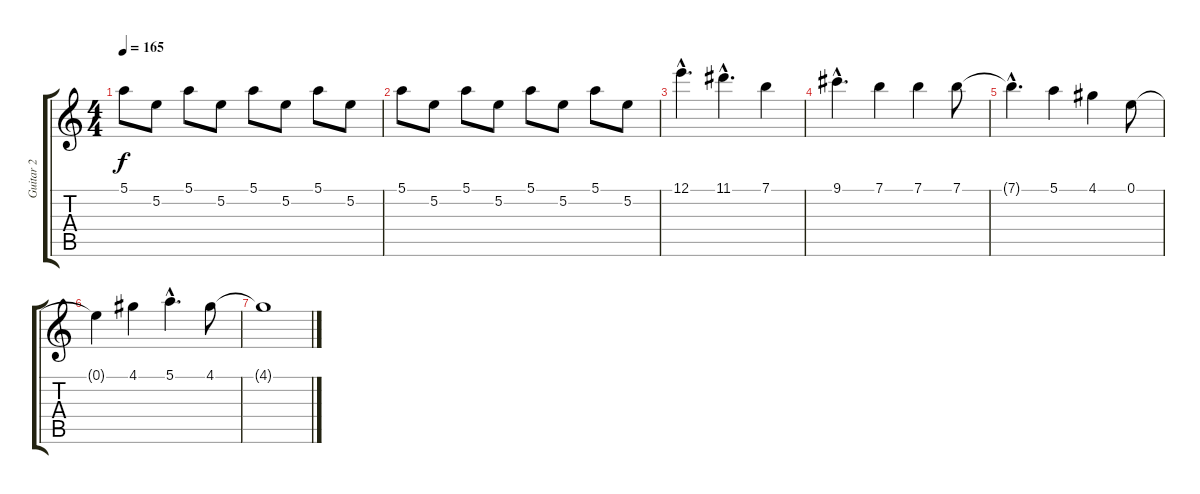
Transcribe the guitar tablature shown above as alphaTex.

\track ("Guitar 2" "Guitar 2") {instrument distortionguitar}
\staff {score tabs}
\tuning (E4 B3 G3 D3 A2 E2) {hide}
\ts (4 4)
\tempo 165
\clef g2
\ks c
5.1.8{dy f} 5.2.8 5.1.8 5.2.8 5.1.8 5.2.8 5.1.8 5.2.8 |
5.1.8 5.2.8 5.1.8 5.2.8 5.1.8 5.2.8 5.1.8 5.2.8 |
12.1{hac}.4{d} 11.1{hac}.4{d} 7.1.4 |
9.1{hac}.4{d} 7.1.4 7.1.4 7.1.8 |
7.1{hac t}.4{d} 5.1.4 4.1.4 0.1.8 |
0.1{t}.4 4.1.4 5.1{hac}.4{d} 4.1.8 |
4.1{t}.1
